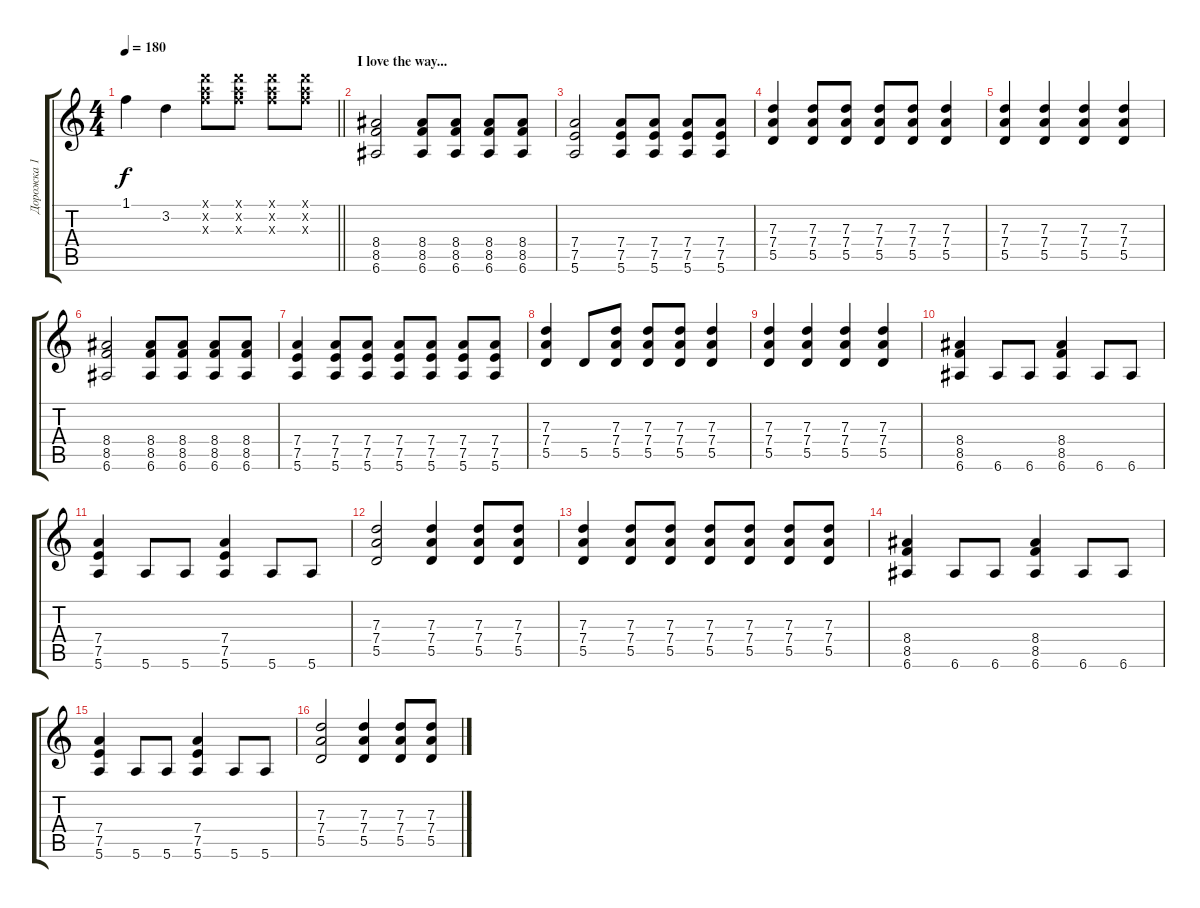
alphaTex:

\track ("Дорожка 1" "Дорожка 1") {instrument acousticguitarsteel}
\staff {score tabs}
\tuning (E4 B3 G3 D3 A2 E2) {hide}
\ts (4 4)
\tempo 180
\clef g2
\barLineRight lightlight
\ks c
1.1.4{dy f} 3.2.4 (10.1{x} 10.2{x} 10.3{x}).8{volume 16 instrument distortionguitar} (10.1{x} 10.2{x} 10.3{x}).8 (10.1{x} 10.2{x} 10.3{x}).8 (10.1{x} 10.2{x} 10.3{x}).8 |
\section ("" "I love the way...")
(8.4 8.5 6.6).2 (8.4 8.5 6.6).8 (8.4 8.5 6.6).8 (8.4 8.5 6.6).8 (8.4 8.5 6.6).8 |
(7.4 7.5 5.6).2 (7.4 7.5 5.6).8 (7.4 7.5 5.6).8 (7.4 7.5 5.6).8 (7.4 7.5 5.6).8 |
(7.3 7.4 5.5).4 (7.3 7.4 5.5).8 (7.3 7.4 5.5).8 (7.3 7.4 5.5).8 (7.3 7.4 5.5).8 (7.3 7.4 5.5).4 |
(7.3 7.4 5.5).4 (7.3 7.4 5.5).4 (7.3 7.4 5.5).4 (7.3 7.4 5.5).4 |
(8.4 8.5 6.6).2 (8.4 8.5 6.6).8 (8.4 8.5 6.6).8 (8.4 8.5 6.6).8 (8.4 8.5 6.6).8 |
(7.4 7.5 5.6).4 (7.4 7.5 5.6).8 (7.4 7.5 5.6).8 (7.4 7.5 5.6).8 (7.4 7.5 5.6).8 (7.4 7.5 5.6).8 (7.4 7.5 5.6).8 |
(7.3 7.4 5.5).4 5.5.8 (7.3 7.4 5.5).8 (7.3 7.4 5.5).8 (7.3 7.4 5.5).8 (7.3 7.4 5.5).4 |
(7.3 7.4 5.5).4 (7.3 7.4 5.5).4 (7.3 7.4 5.5).4 (7.3 7.4 5.5).4 |
(8.4 8.5 6.6).4 6.6.8 6.6.8 (8.4 8.5 6.6).4 6.6.8 6.6.8 |
(7.4 7.5 5.6).4 5.6.8 5.6.8 (7.4 7.5 5.6).4 5.6.8 5.6.8 |
(7.3 7.4 5.5).2 (7.3 7.4 5.5).4 (7.3 7.4 5.5).8 (7.3 7.4 5.5).8 |
(7.3 7.4 5.5).4 (7.3 7.4 5.5).8 (7.3 7.4 5.5).8 (7.3 7.4 5.5).8 (7.3 7.4 5.5).8 (7.3 7.4 5.5).8 (7.3 7.4 5.5).8 |
(8.4 8.5 6.6).4 6.6.8 6.6.8 (8.4 8.5 6.6).4 6.6.8 6.6.8 |
(7.4 7.5 5.6).4 5.6.8 5.6.8 (7.4 7.5 5.6).4 5.6.8 5.6.8 |
(7.3 7.4 5.5).2 (7.3 7.4 5.5).4 (7.3 7.4 5.5).8 (7.3 7.4 5.5).8
